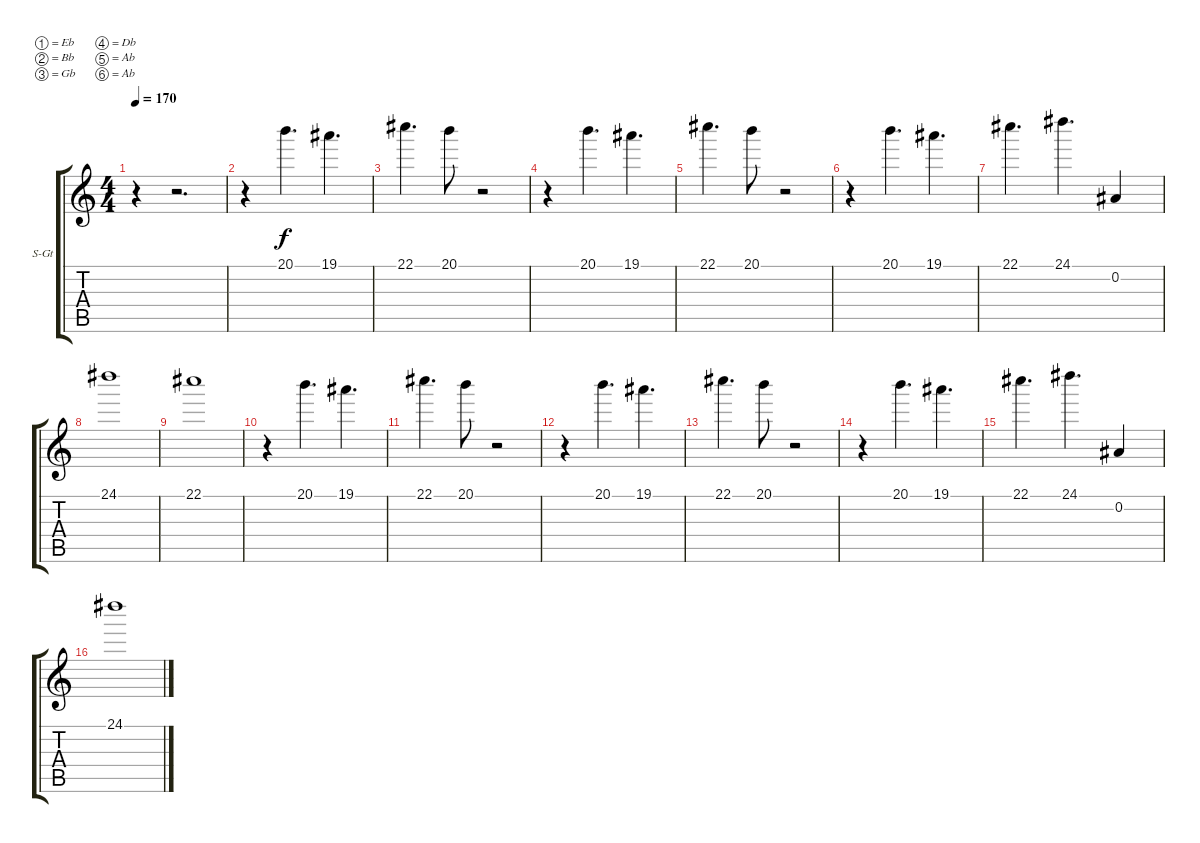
\bracketExtendMode groupsimilarinstruments
\firstSystemTrackNameOrientation horizontal
\otherSystemsTrackNameOrientation horizontal
\track ("Дмитрий Иванов / Эффекты" "S-Gt") {instrument glockenspiel}
\staff {score tabs}
\tuning (Eb4 Bb3 Gb3 Db2 Ab1 Ab0)
\displaytranspose 12
\ts (4 4)
\tempo 170
\clef g2
\ks c
r.4{dy f} r.2{d} |
r.4 20.1.4{d} 19.1.4{d} |
22.1.4{d} 20.1.8 r.2 |
r.4 20.1.4{d} 19.1.4{d} |
22.1.4{d} 20.1.8 r.2 |
r.4 20.1.4{d} 19.1.4{d} |
22.1.4{d} 24.1.4{d} 0.2.4 |
24.1.1 |
22.1.1 |
r.4 20.1.4{d} 19.1.4{d} |
22.1.4{d} 20.1.8 r.2 |
r.4 20.1.4{d} 19.1.4{d} |
22.1.4{d} 20.1.8 r.2 |
r.4 20.1.4{d} 19.1.4{d} |
22.1.4{d} 24.1.4{d} 0.2.4 |
24.1.1
